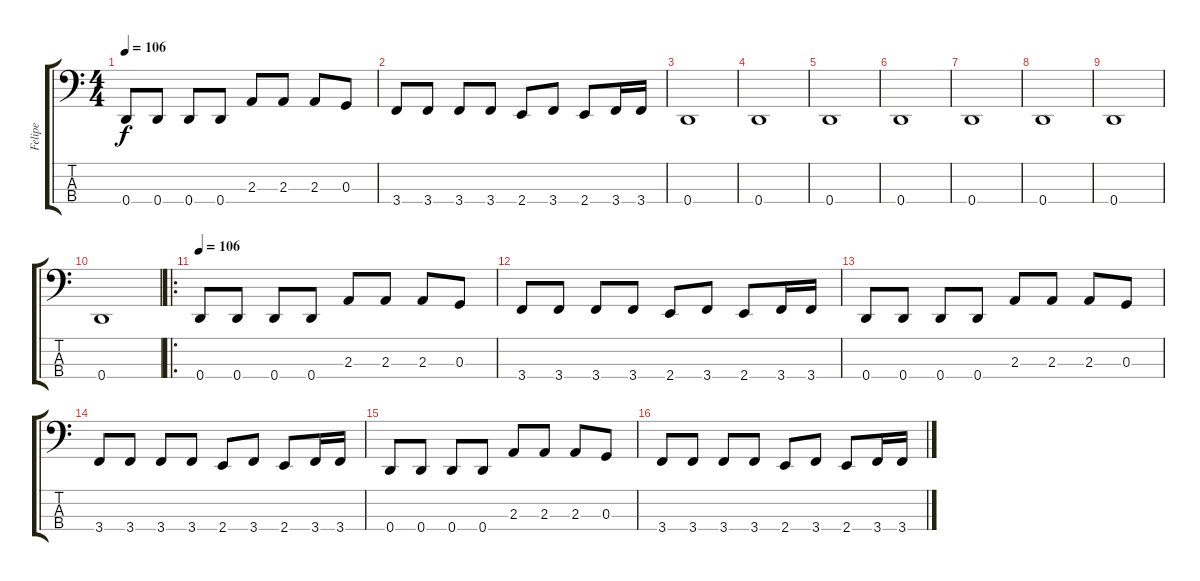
\track ("Felipe" "Felipe") {instrument electricbassfinger}
\staff {score tabs}
\tuning (F2 C2 G1 D1) {hide}
\ts (4 4)
\tempo 106
\clef f4
\ks c
0.4.8{dy f} 0.4.8 0.4.8 0.4.8 2.3.8 2.3.8 2.3.8 0.3.8 |
3.4.8 3.4.8 3.4.8 3.4.8 2.4.8 3.4.8 2.4.8 3.4.16 3.4.16 |
0.4.1 |
0.4.1 |
0.4.1 |
0.4.1 |
0.4.1 |
0.4.1 |
0.4.1 |
0.4.1 |
\ro
\tempo 106
0.4.8 0.4.8 0.4.8 0.4.8 2.3.8 2.3.8 2.3.8 0.3.8 |
3.4.8 3.4.8 3.4.8 3.4.8 2.4.8 3.4.8 2.4.8 3.4.16 3.4.16 |
0.4.8 0.4.8 0.4.8 0.4.8 2.3.8 2.3.8 2.3.8 0.3.8 |
3.4.8 3.4.8 3.4.8 3.4.8 2.4.8 3.4.8 2.4.8 3.4.16 3.4.16 |
0.4.8 0.4.8 0.4.8 0.4.8 2.3.8 2.3.8 2.3.8 0.3.8 |
3.4.8 3.4.8 3.4.8 3.4.8 2.4.8 3.4.8 2.4.8 3.4.16 3.4.16
